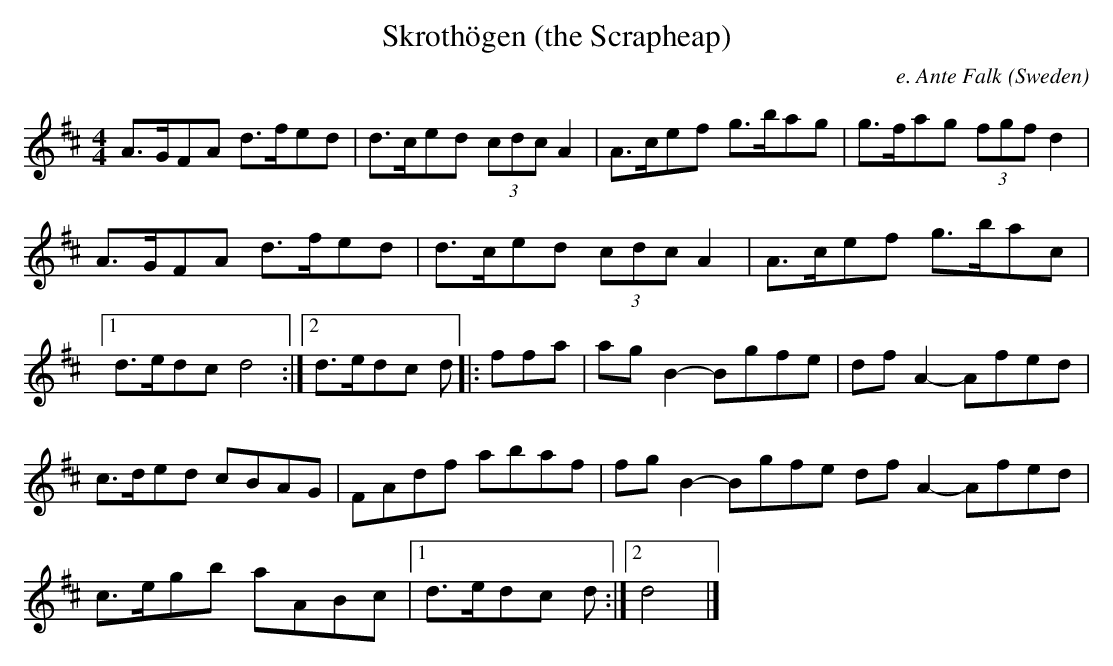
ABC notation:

X:1
T:Skroth\"ogen (the Scrapheap)
C:e. Ante Falk
O:Sweden
M:4/4
K:D
A>GFA d>fed| d>ced (3cdcA2| A>cef g>bag | g>fag (3fgf d2|\
A>GFA d>fed| d>ced (3cdcA2| A>cef g>bac |1 d>edc d4 :|2 d>edc d\
|:ffa|\
agB2- Bgfe| dfA2- Afed| c>ded cBAG| FAdf abaf| \
fgB2- Bgfe dfA2- Afed| c>egb aABc |1 d>edc d :|2 d4 |]
